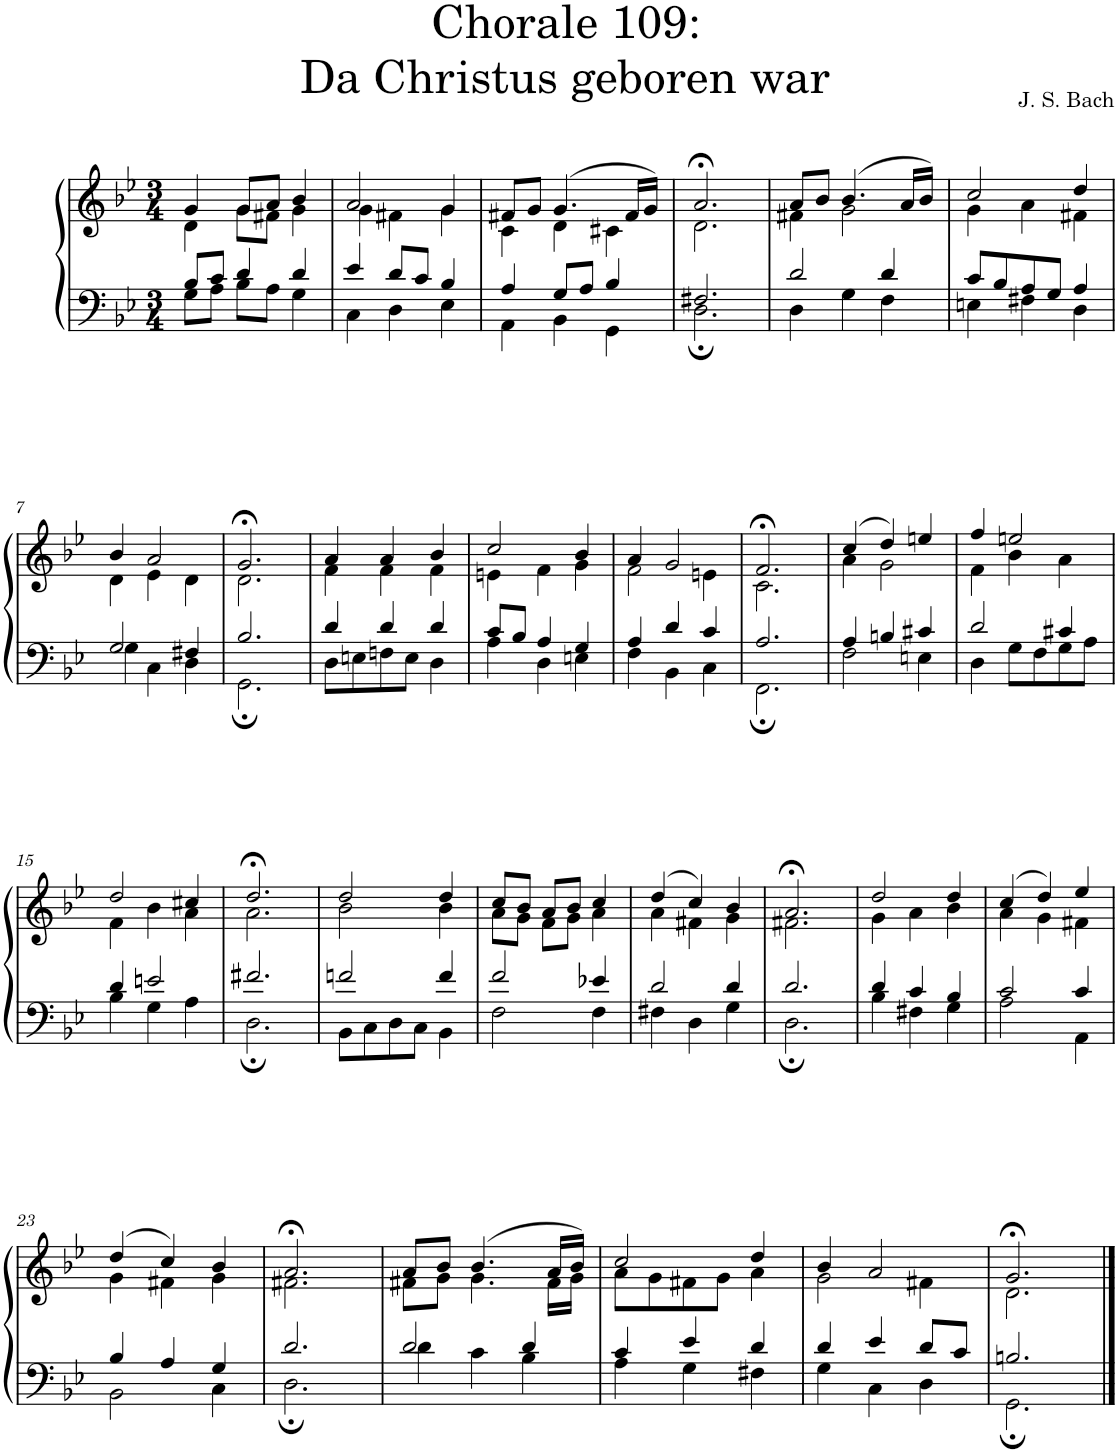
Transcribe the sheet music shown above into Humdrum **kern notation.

**kern	**kern
*part1	*part1
*staff2	*staff1
*I"S,A	*
*clefF4	*clefG2
*k[b-e-]	*k[b-e-]
*M3/4	*M3/4
=1	=1
*^	*^
8B-/L	8G\L	4g/	4d\
8c/J	8A\J	.	.
4d/	8B-\L	8g/L	8g\L
.	8A\J	8a/J	8f#X\J
4d/	4G\	4b-/	4g\
=2	=2	=2	=2
4e-/	4C\	2a/	4g\
8d/L	4D\	.	4f#X\
8c/J	.	.	.
4B-/	4E-\	4g/	4g\
=3	=3	=3	=3
4A/	4AA\	8f#X/L	4c\
.	.	8g/J	.
8G/L	4BB-\	(>4.g/	4d\
8A/J	.	.	.
4B-/	4GG\	.	4c#X\
.	.	16f#/LL	.
.	.	16g/JJ)	.
=4	=4	=4	=4
2.F#X/	2.D;\	2.a;</	2.d\
=5	=5	=5	=5
2d/	4D\	8a/L	4f#X\
.	.	8b-/J	.
.	4G\	(>4.b-/	2g\
4d/	4F\	.	.
.	.	16a/LL	.
.	.	16b-/JJ)	.
=6	=6	=6	=6
8c/L	4En\	2cc/	4g\
8B-/	.	.	.
8A/	4F#X\	.	4a\
8G/J	.	.	.
4A/	4D\	4dd/	4f#X\
!!LO:LB:g=z	!!
=7	=7	=7	=7
2G/	4G\	4b-/	4d\
.	4C\	2a/	4e-\
4F#X/	4D\	.	4d\
=8	=8	=8	=8
2.B-/	2.GG;\	2.g;</	2.d\
=9	=9	=9	=9
4d/	8D\L	4a/	4f\
.	8En\	.	.
4d/	8Fn\	4a/	4f\
.	8E\J	.	.
4d/	4D\	4b-/	4f\
=10	=10	=10	=10
8c/L	4A\	2cc/	4en\
8B-/J	.	.	.
4A/	4D\	.	4f\
4G/	4En\	4b-/	4g\
=11	=11	=11	=11
4A/	4F\	4a/	2f\
4d/	4BB-\	2g/	.
4c/	4C\	.	4en\
=12	=12	=12	=12
2.A/	2.FF;\	2.f;</	2.c\
=13	=13	=13	=13
4A/	2F\	(>4cc/	4a\
4Bn/	.	4dd/)	2g\
4c#X/	4En\	4een/	.
=14	=14	=14	=14
2d/	4D\	4ff/	4f\
.	8G\L	2een/	4b-\
.	8F\	.	.
4c#X/	8G\	.	4a\
.	8A\J	.	.
!!LO:LB:g=z	!!
=15	=15	=15	=15
4d/	4B-\	2dd/	4f\
2en/	4G\	.	4b-\
.	4A\	4cc#X/	4a\
=16	=16	=16	=16
2.f#X/	2.D;\	2.dd;</	2.a\
=17	=17	=17	=17
2fn/	8BB-\L	2dd/	2b-\
.	8C\	.	.
.	8D\	.	.
.	8C\J	.	.
4f/	4BB-\	4dd/	4b-\
=18	=18	=18	=18
2f/	2F\	8cc/L	8a\L
.	.	8b-/J	8g\J
.	.	8a/L	8f\L
.	.	8b-/J	8g\J
4e-X/	4F\	4cc/	4a\
=19	=19	=19	=19
2d/	4F#X\	(>4dd/	4a\
.	4D\	4cc/)	4f#X\
4d/	4G\	4b-/	4g\
=20	=20	=20	=20
2.d/	2.D;\	2.a;</	2.f#X\
=21	=21	=21	=21
4d/	4B-\	2dd/	4g\
4c/	4F#X\	.	4a\
4B-/	4G\	4dd/	4b-\
=22	=22	=22	=22
2c/	2A\	(>4cc/	4a\
.	.	4dd/)	4g\
4c/	4AA\	4ee-/	4f#X\
!!LO:LB:g=z	!!
=23	=23	=23	=23
4B-/	2BB-\	(>4dd/	4g\
4A/	.	4cc/)	4f#X\
4G/	4C\	4b-/	4g\
=24	=24	=24	=24
2.d/	2.D;\	2.a;</	2.f#X\
=25	=25	=25	=25
2d/	4d\	8a/L	8f#X\L
.	.	8b-/J	8g\J
.	4c\	(>4.b-/	4.g\
4d/	4B-\	.	.
.	.	16a/LL	16f#\LL
.	.	16b-/JJ)	16g\JJ
=26	=26	=26	=26
4c/	4A\	2cc/	8a\L
.	.	.	8g\
4e-/	4G\	.	8f#X\
.	.	.	8g\J
4d/	4F#X\	4dd/	4a\
=27	=27	=27	=27
4d/	4G\	4b-/	2g\
4e-/	4C\	2a/	.
8d/L	4D\	.	4f#X\
8c/J	.	.	.
=28	=28	=28	=28
2.Bn/	2.GG;\	2.g;</	2.d\
*v	*v	*	*
*	*v	*v
==	==
*-	*-
